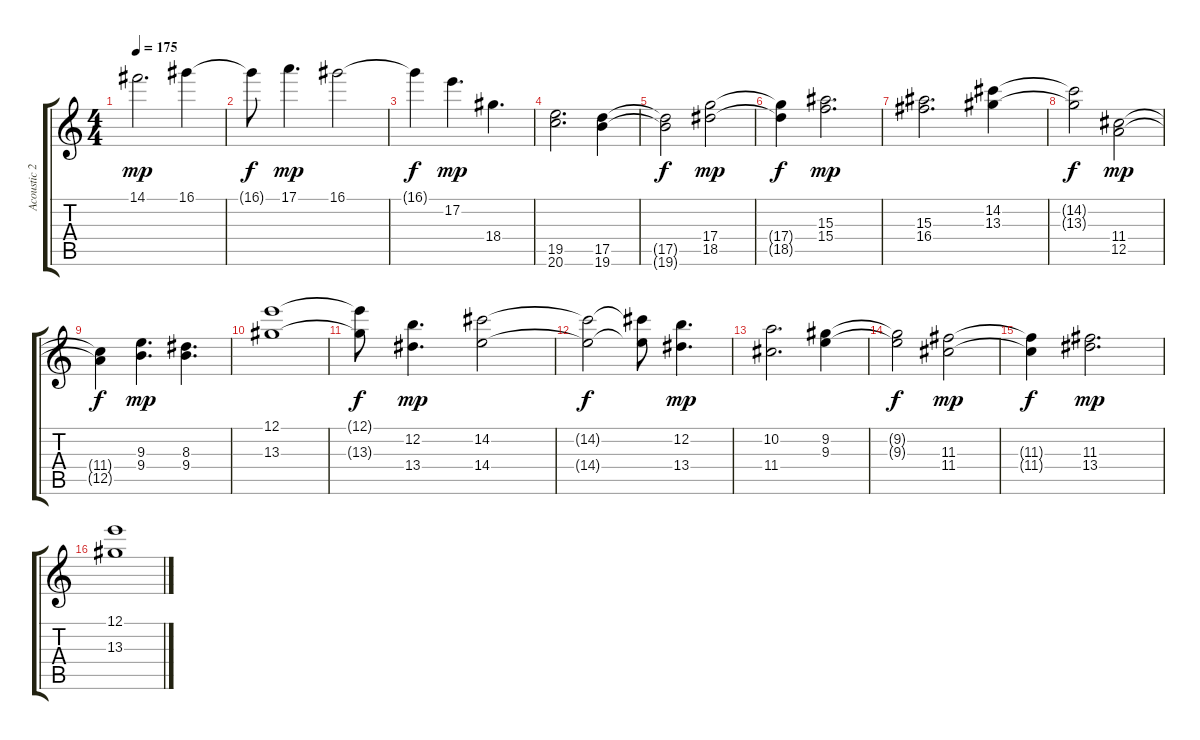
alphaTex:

\track ("Acoustic 2" "Acoustic 2") {instrument acousticguitarnylon}
\staff {score tabs}
\tuning (E4 B3 G3 D3 A2 E2) {hide}
\ts (4 4)
\tempo 175
\clef g2
\ks c
14.1.2{d dy mp} 16.1.4 |
16.1{t}.8{dy f} 17.1.4{d dy mp} 16.1.2 |
16.1{t}.4{dy f} 17.2.4{d dy mp} 18.4.4{d} |
(19.5 20.6).2{d} (17.5 19.6).4 |
(17.5{t} 19.6{t}).2{dy f} (17.4 18.5).2{dy mp} |
(17.4{t} 18.5{t}).4{dy f} (15.3 15.4).2{d dy mp} |
(15.3 16.4).2{d} (14.2 13.3).4 |
(14.2{t} 13.3{t}).2{dy f} (11.4 12.5).2{dy mp} |
(11.4{t} 12.5{t}).4{dy f} (9.3 9.4).4{d dy mp} (8.3 9.4).4{d} |
(12.1 13.3).1 |
(12.1{t} 13.3{t}).8{dy f} (12.2 13.4).4{d dy mp} (14.2 14.4).2 |
(14.2{t} 14.4{t}).2{dy f} (14.2{t} 14.4{t}).8 (12.2 13.4).4{d dy mp} |
(10.2 11.4).2{d} (9.2 9.3).4 |
(9.2{t} 9.3{t}).2{dy f} (11.3 11.4).2{dy mp} |
(11.3{t} 11.4{t}).4{dy f} (11.3 13.4).2{d dy mp} |
(12.1 13.3).1
